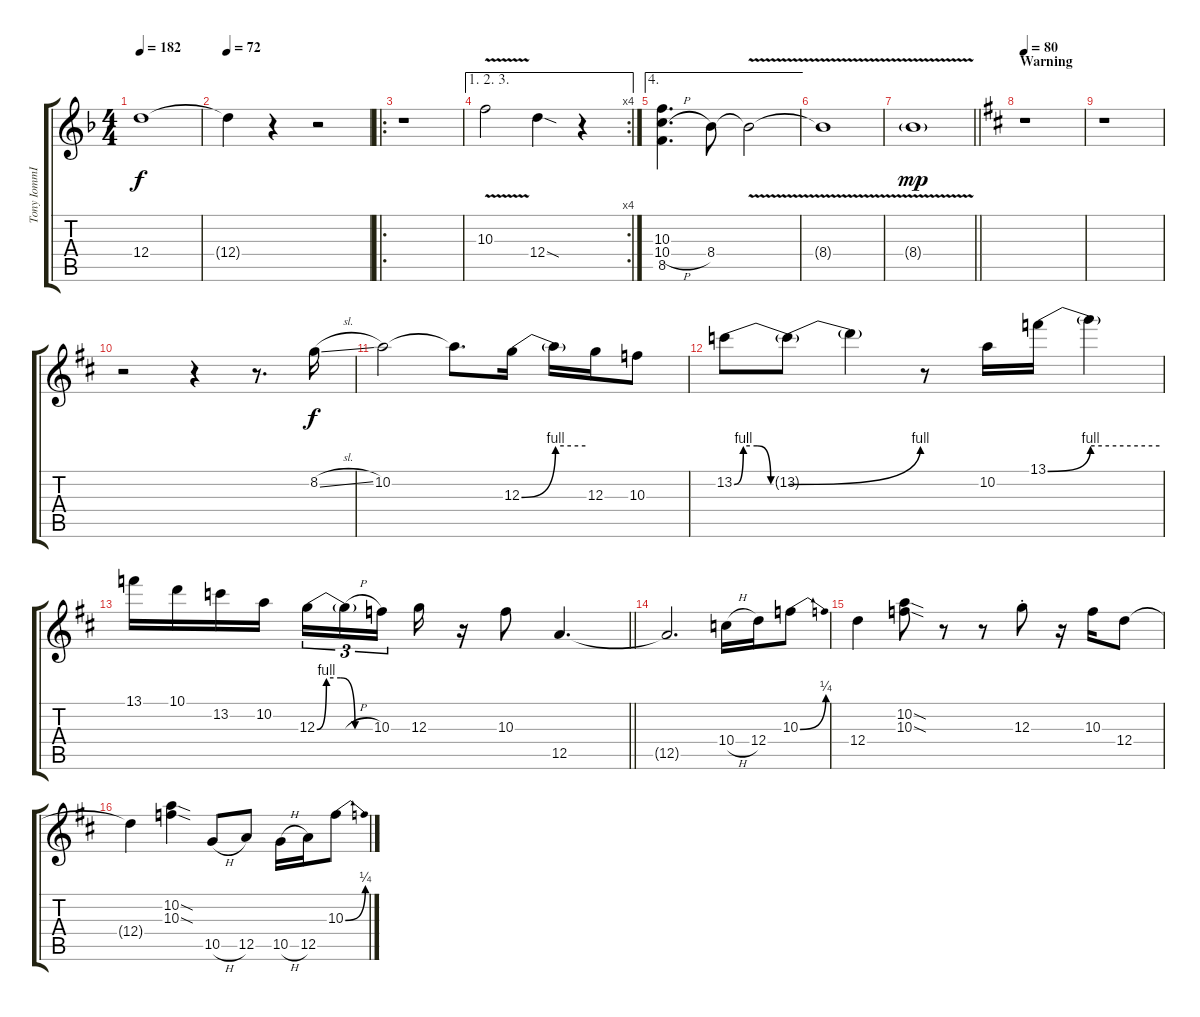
\track ("Tony IommI Distortion (Lead II)" "Tony IommI") {instrument distortionguitar}
\staff {score tabs}
\tuning (E4 B3 G3 D3 A2 E2) {hide}
\ts (4 4)
\tempo 182
\clef g2
\ks f
12.4{t}.1{dy f} |
\tempo 72
12.4{t}.4 r.4 r.2 |
\ro
r.1 |
\ae (1 2 3)
\rc 4
10.3{v}.2 12.4{sod}.4 r.4 |
\ae 4
(10.3 10.4{h} 8.5).4{d} 8.4.8 8.4{v t}.2 |
8.4{v t}.1 |
\barLineRight lightlight
8.4{v g}.1{dy mp} |
\section ("" "Warning")
\tempo 80
\ks d
r.1 |
r.1 |
r.2 r.4 r.8{d} 8.2{sl}.16{dy f} |
10.2.2 10.2{t}.8{d} 12.3{be (bend 0 0 60 4)}.16 12.3{be (hold 0 4 60 4) t}.16 12.3.16 10.3.8 |
13.2{be (custom 0 0 10 4 25 4 40 0 60 0)}.8 13.2{be (bend 0 0 60 4) t}.8 13.2{t}.4 r.8 10.2.16 13.1{be (bend 0 0 60 4)}.16 13.1{be (hold 0 4 60 4) t}.4 |
\barLineRight lightlight
13.1.16 10.1.16 13.2.16 10.2.16 12.3{be (custom 0 0 10 4 25 4 40 0 60 0)}.16{tu (3 2)} 12.3{h t}.16{tu (3 2)} 10.3.16{tu (3 2) beam splitsecondary} 12.3.16 r.16 10.3.8 12.5.4{d} |
12.5{t}.2{d} 10.4{h}.16 12.4.16 10.3{be (bend 0 0 60 1)}.8 |
12.4.4 (10.2{sod} 10.3{sod}).8 r.8 r.8 12.3{st}.8 r.16 10.3.16 12.4.8 |
12.4{t}.4 (10.2{sod} 10.3{sod}).4 10.5{h}.8 12.5.8 10.5{h}.16 12.5.16 10.3{be (bend 0 0 60 1)}.8
